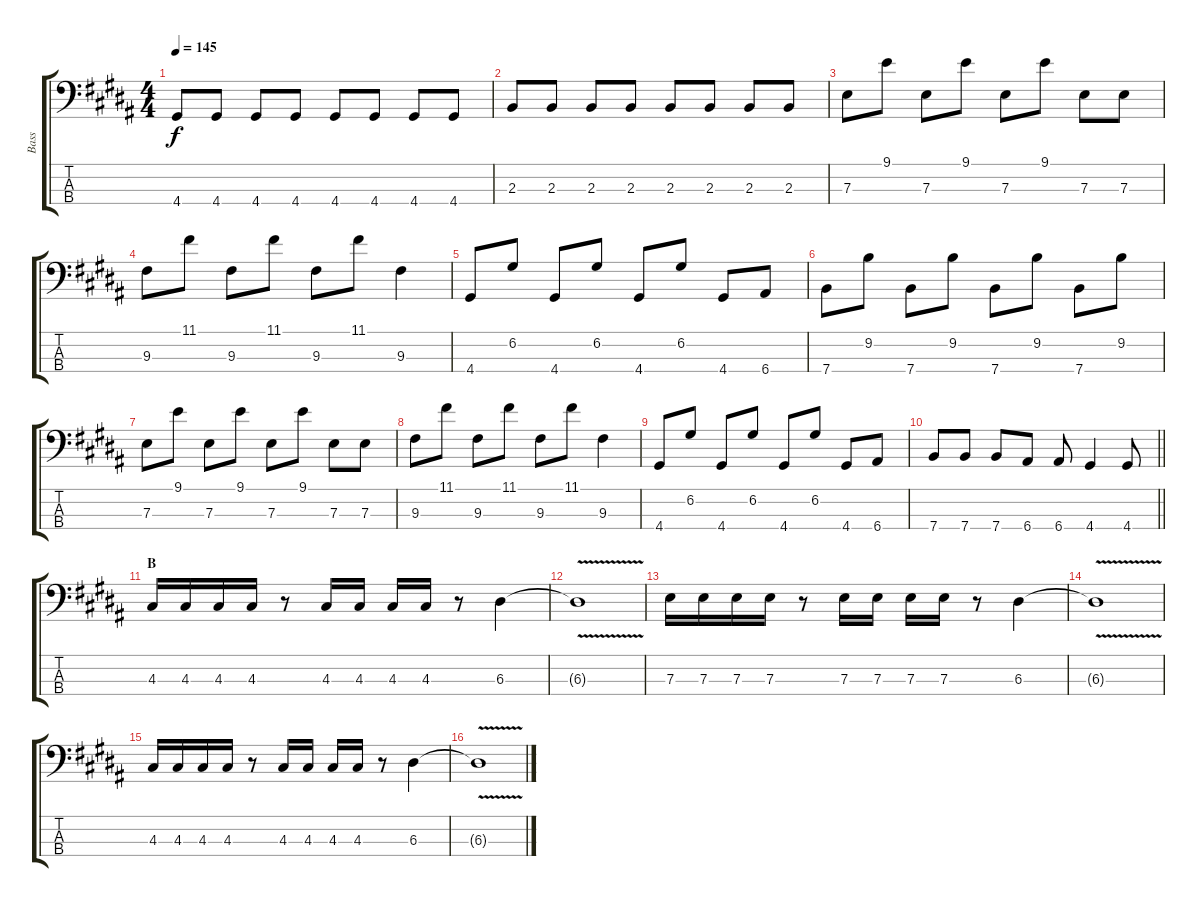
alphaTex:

\track ("Bass" "Bass") {instrument electricbassfinger}
\staff {score tabs}
\tuning (G2 D2 A1 E1) {hide}
\ts (4 4)
\tempo 145
\clef f4
\ks b
4.4.8{dy f} 4.4.8 4.4.8 4.4.8 4.4.8 4.4.8 4.4.8 4.4.8 |
2.3.8 2.3.8 2.3.8 2.3.8 2.3.8 2.3.8 2.3.8 2.3.8 |
7.3.8 9.1.8 7.3.8 9.1.8 7.3.8 9.1.8 7.3.8 7.3.8 |
9.3.8 11.1.8 9.3.8 11.1.8 9.3.8 11.1.8 9.3.4 |
4.4.8 6.2.8 4.4.8 6.2.8 4.4.8 6.2.8 4.4.8 6.4.8 |
7.4.8 9.2.8 7.4.8 9.2.8 7.4.8 9.2.8 7.4.8 9.2.8 |
7.3.8 9.1.8 7.3.8 9.1.8 7.3.8 9.1.8 7.3.8 7.3.8 |
9.3.8 11.1.8 9.3.8 11.1.8 9.3.8 11.1.8 9.3.4 |
4.4.8 6.2.8 4.4.8 6.2.8 4.4.8 6.2.8 4.4.8 6.4.8 |
\barLineRight lightlight
7.4.8 7.4.8 7.4.8 6.4.8 6.4.8 4.4.4 4.4.8 |
\section ("" "B")
4.3.16 4.3.16 4.3.16 4.3.16 r.8 4.3.16 4.3.16 4.3.16 4.3.16 r.8 6.3.4 |
6.3{v t}.1 |
7.3.16 7.3.16 7.3.16 7.3.16 r.8 7.3.16 7.3.16 7.3.16 7.3.16 r.8 6.3.4 |
6.3{v t}.1 |
4.3.16 4.3.16 4.3.16 4.3.16 r.8 4.3.16 4.3.16 4.3.16 4.3.16 r.8 6.3.4 |
6.3{v t}.1
